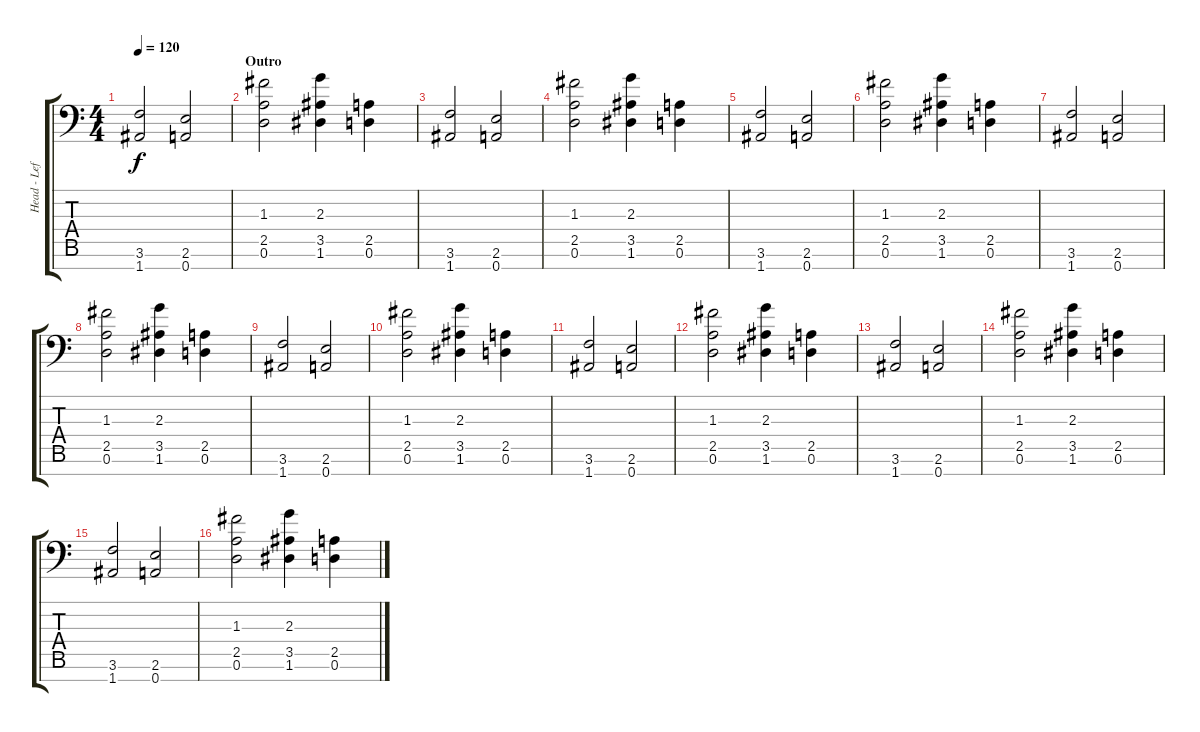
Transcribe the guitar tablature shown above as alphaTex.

\track ("Head - Left Guitar" "Head - Lef") {instrument overdrivenguitar}
\staff {score tabs}
\tuning (D4 A3 F3 C3 G2 D2 A1) {hide}
\ts (4 4)
\tempo 120
\clef f4
\ks c
(3.6 1.7).2{dy f} (2.6 0.7).2 |
\section ("" "Outro")
(1.3 2.5 0.6).2 (2.3 3.5 1.6).4 (2.5 0.6).4 |
(3.6 1.7).2 (2.6 0.7).2 |
(1.3 2.5 0.6).2 (2.3 3.5 1.6).4 (2.5 0.6).4 |
(3.6 1.7).2 (2.6 0.7).2 |
(1.3 2.5 0.6).2 (2.3 3.5 1.6).4 (2.5 0.6).4 |
(3.6 1.7).2 (2.6 0.7).2 |
(1.3 2.5 0.6).2 (2.3 3.5 1.6).4 (2.5 0.6).4 |
(3.6 1.7).2 (2.6 0.7).2 |
(1.3 2.5 0.6).2 (2.3 3.5 1.6).4 (2.5 0.6).4 |
(3.6 1.7).2 (2.6 0.7).2 |
(1.3 2.5 0.6).2{volume 11} (2.3 3.5 1.6).4{volume 11} (2.5 0.6).4 |
(3.6 1.7).2{volume 10} (2.6 0.7).2{volume 9} |
(1.3 2.5 0.6).2{volume 8} (2.3 3.5 1.6).4{volume 7} (2.5 0.6).4 |
(3.6 1.7).2{volume 6} (2.6 0.7).2{volume 5} |
(1.3 2.5 0.6).2{volume 4} (2.3 3.5 1.6).4{volume 3} (2.5 0.6).4
